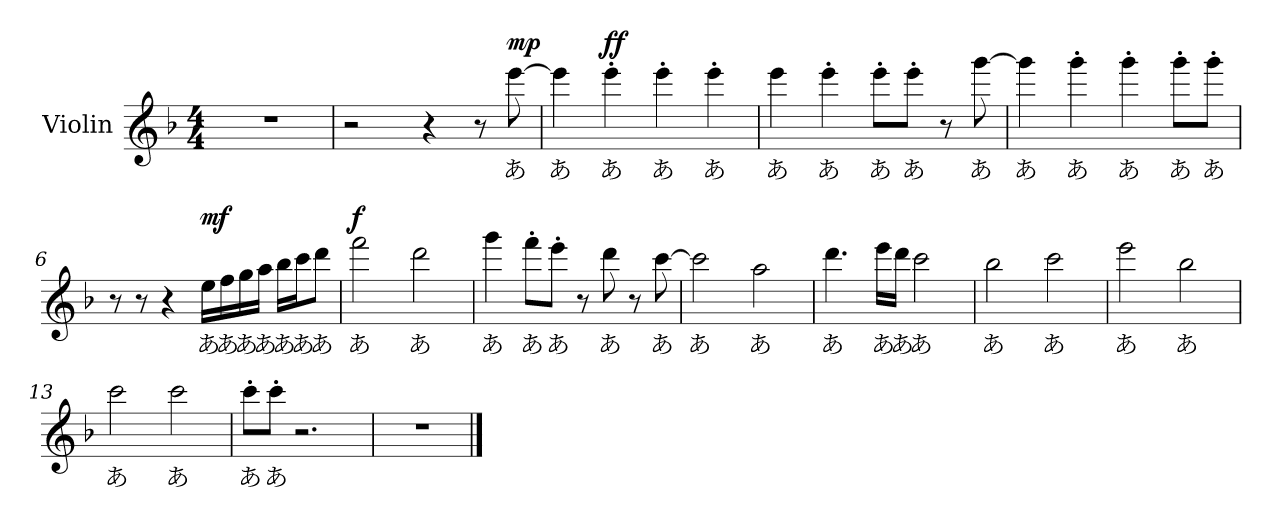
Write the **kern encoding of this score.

**kern	**text	**dynam
*part1	*part1	*part1
*staff1	*staff1	*staff1
*I"Violin	*	*
*I'Vln.	*	*
*clefG2	*	*
*k[b-]	*	*
*M4/4	*	*
*MM176	*	*
=1	=1	=1
1r	.	.
=2	=2	=2
2r	.	.
4r	.	.
8r	.	.
!	!LO:LY:b	!LO:DY:b
[8eee\	あ	mp
=3	=3	=3
!	!LO:LY:b	!
4eee\]	あ	.
!	!LO:LY:b	!LO:DY:b
4eee'\	あ	ff
!	!LO:LY:b	!
4eee'\	あ	.
!	!LO:LY:b	!
4eee'\	あ	.
=4	=4	=4
!	!LO:LY:b	!
4eee\	あ	.
!	!LO:LY:b	!
4eee'\	あ	.
!	!LO:LY:b	!
8eee'\L	あ	.
!	!LO:LY:b	!
8eee'\J	あ	.
8r	.	.
!	!LO:LY:b	!
[8ggg\	あ	.
=5	=5	=5
!	!LO:LY:b	!
4ggg\]	あ	.
!	!LO:LY:b	!
4ggg'\	あ	.
!	!LO:LY:b	!
4ggg'\	あ	.
!	!LO:LY:b	!
8ggg'\L	あ	.
!	!LO:LY:b	!
8ggg'\J	あ	.
!!LO:LB:g=z
=6	=6	=6
8r	.	.
8r	.	.
4r	.	.
!	!LO:LY:b	!LO:DY:b
16ee\LL	あ	mf
!	!LO:LY:b	!
16ff\	あ	.
!	!LO:LY:b	!
16gg\	あ	.
!	!LO:LY:b	!
16aa\JJ	あ	.
!	!LO:LY:b	!
16bb-\LL	あ	.
!	!LO:LY:b	!
16ccc\J	あ	.
!	!LO:LY:b	!
8ddd\J	あ	.
=7	=7	=7
!	!LO:LY:b	!LO:DY:b
2fff\	あ	f
!	!LO:LY:b	!
2ddd\	あ	.
=8	=8	=8
!	!LO:LY:b	!
4ggg\	あ	.
!	!LO:LY:b	!
8fff'\L	あ	.
!	!LO:LY:b	!
8eee'\J	あ	.
8r	.	.
!	!LO:LY:b	!
8ddd\	あ	.
8r	.	.
!	!LO:LY:b	!
[8ccc\	あ	.
=9	=9	=9
!	!LO:LY:b	!
2ccc\]	あ	.
!	!LO:LY:b	!
2aa\	あ	.
=10	=10	=10
!	!LO:LY:b	!
4.ddd\	あ	.
!	!LO:LY:b	!
16eee\LL	あ	.
!	!LO:LY:b	!
16ddd\JJ	あ	.
!	!LO:LY:b	!
2ccc\	あ	.
!!LO:LB:g=z
=11	=11	=11
!	!LO:LY:b	!
2bb-\	あ	.
!	!LO:LY:b	!
2ccc\	あ	.
=12	=12	=12
!	!LO:LY:b	!
2eee\	あ	.
!	!LO:LY:b	!
2bb-\	あ	.
=13	=13	=13
!	!LO:LY:b	!
2ccc\	あ	.
!	!LO:LY:b	!
2ccc\	あ	.
=14	=14	=14
!	!LO:LY:b	!
8ccc'\L	あ	.
!	!LO:LY:b	!
8ccc'\J	あ	.
2.r	.	.
=15	=15	=15
1r	.	.
==	==	==
*-	*-	*-
